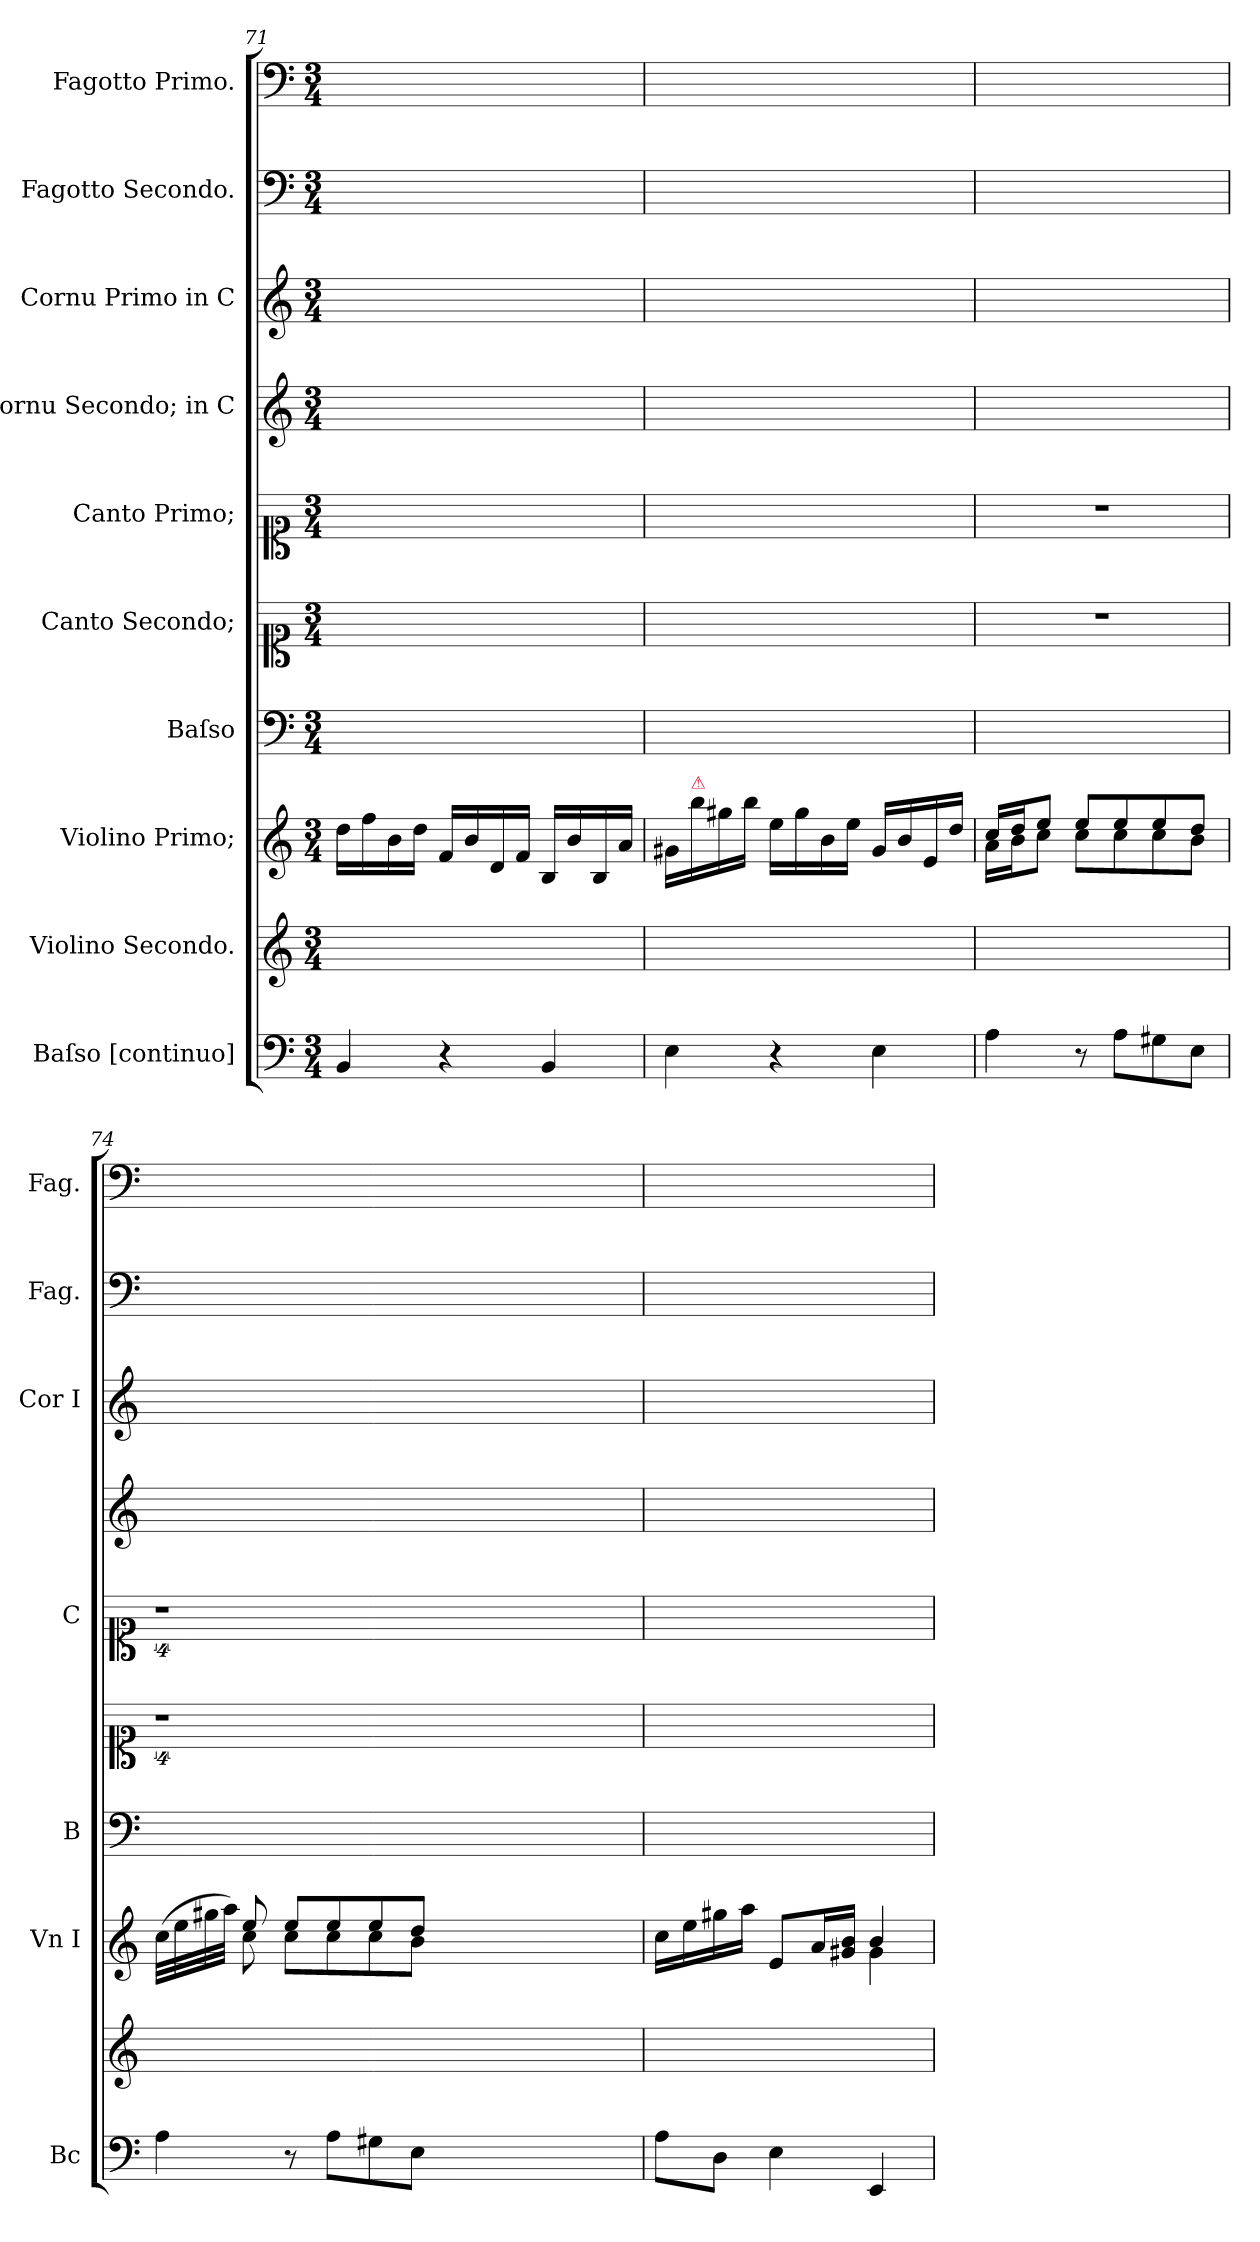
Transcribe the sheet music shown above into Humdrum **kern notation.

**kern	**kern	**kern	**kern	**kern	**kern	**kern	**kern	**kern	**kern
*part10	*part9	*part8	*part7	*part6	*part5	*part4	*part3	*part2	*part1
*staff10	*staff9	*staff8	*staff7	*staff6	*staff5	*staff4	*staff3	*staff2	*staff1
*I"Baſso [continuo]	*I"Violino Secondo.	*I"Violino Primo;	*I"Baſso	*I"Canto Secondo;	*I"Canto Primo;	*I"Cornu Secondo; in C	*I"Cornu Primo in C	*I"Fagotto Secondo.	*I"Fagotto Primo.
*I'Bc	*	*I'Vn I	*I'B	*	*I'C	*	*I'Cor I	*I'Fag.	*I'Fag.
*clefF4	*clefG2	*clefG2	*clefF4	*clefC1	*clefC1	*clefG2	*clefG2	*clefF4	*clefF4
*k[]	*k[]	*k[]	*k[]	*k[]	*k[]	*k[]	*k[]	*k[]	*k[]
*M3/4	*M3/4	*M3/4	*M3/4	*M3/4	*M3/4	*M3/4	*M3/4	*M3/4	*M3/4
=71	=71	=71	=71	=71	=71	=71	=71	=71	=71
4BB	2.ryy	16ddLL	2.ryy	2.ryy	2.ryy	2.ryy	2.ryy	2.ryy	2.ryy
.	.	16ff	.	.	.	.	.	.	.
.	.	16b	.	.	.	.	.	.	.
.	.	16ddJJ	.	.	.	.	.	.	.
4r	.	16fLL	.	.	.	.	.	.	.
.	.	16b	.	.	.	.	.	.	.
.	.	16d	.	.	.	.	.	.	.
.	.	16fJJ	.	.	.	.	.	.	.
4BB	.	16BLL	.	.	.	.	.	.	.
.	.	16b	.	.	.	.	.	.	.
.	.	16B	.	.	.	.	.	.	.
.	.	16aJJ	.	.	.	.	.	.	.
=72	=72	=72	=72	=72	=72	=72	=72	=72	=72
4E	2.ryy	16g#X/LL	2.ryy	2.ryy	2.ryy	2.ryy	2.ryy	2.ryy	2.ryy
!	!	!LO:TX:a:color=crimson:t=⚠	!	!	!	!	!	!	!
.	.	16bb\	.	.	.	.	.	.	.
.	.	16gg#X\	.	.	.	.	.	.	.
.	.	16bb\JJ	.	.	.	.	.	.	.
4r	.	16eeLL	.	.	.	.	.	.	.
.	.	16gg#	.	.	.	.	.	.	.
.	.	16b	.	.	.	.	.	.	.
.	.	16eeJJ	.	.	.	.	.	.	.
4E	.	16g#LL	.	.	.	.	.	.	.
.	.	16b	.	.	.	.	.	.	.
.	.	16e	.	.	.	.	.	.	.
.	.	16ddJJ	.	.	.	.	.	.	.
=73	=73	=73	=73	=73	=73	=73	=73	=73	=73
*	*	*^	*	*	*	*	*	*	*
4A	2.ryy	16ccLL	16aLL	2.ryy	2.r	2.r	2.ryy	2.ryy	2.ryy	2.ryy
.	.	16ddJ	16bJ	.	.	.	.	.	.	.
.	.	8eeJ	8ccJ	.	.	.	.	.	.	.
8r	.	8eeL	8ccL	.	.	.	.	.	.	.
8AL	.	8ee	8cc	.	.	.	.	.	.	.
8G#X	.	8ee	8cc	.	.	.	.	.	.	.
8EJ	.	8ddJ	8bJ	.	.	.	.	.	.	.
=74	=74	=74	=74	=74	=74	=74	=74	=74	=74	=74
4A	2.ryy	8ryy	(32cc\LLL	2.ryy	4%9r	4%9r	2.ryy	2.ryy	2.ryy	2.ryy
.	.	.	32ee	.	.	.	.	.	.	.
.	.	.	32gg#X	.	.	.	.	.	.	.
.	.	.	32aaJJJ)	.	.	.	.	.	.	.
.	.	8ee	8cc	.	.	.	.	.	.	.
8r	.	8eeL	8ccL	.	.	.	.	.	.	.
8AL	.	8ee	8cc	.	.	.	.	.	.	.
8G#X	.	8ee	8cc	.	.	.	.	.	.	.
8EJ	.	8ddJ	8bJ	.	.	.	.	.	.	.
1.ryy	1.ryy	1.ryy	1.ryy	1.ryy	.	.	1.ryy	1.ryy	1.ryy	1.ryy
=75	=75	=75	=75	=75	=75	=75	=75	=75	=75	=75
8AL	2.ryy	16ccLL	16ryy	2.ryy	2.ryy	2.ryy	2.ryy	2.ryy	2.ryy	2.ryy
.	.	16ee	16ryy	.	.	.	.	.	.	.
8DJ	.	16gg#X	8ryy	.	.	.	.	.	.	.
.	.	16aaJJ	.	.	.	.	.	.	.	.
4E	.	8eL	4ryy	.	.	.	.	.	.	.
.	.	16aL	.	.	.	.	.	.	.	.
.	.	16g#X 16bJJ	.	.	.	.	.	.	.	.
4EE	.	4b	4g#	.	.	.	.	.	.	.
*	*	*v	*v	*	*	*	*	*	*	*
=	=	=	=	=	=	=	=	=	=
*-	*-	*-	*-	*-	*-	*-	*-	*-	*-
